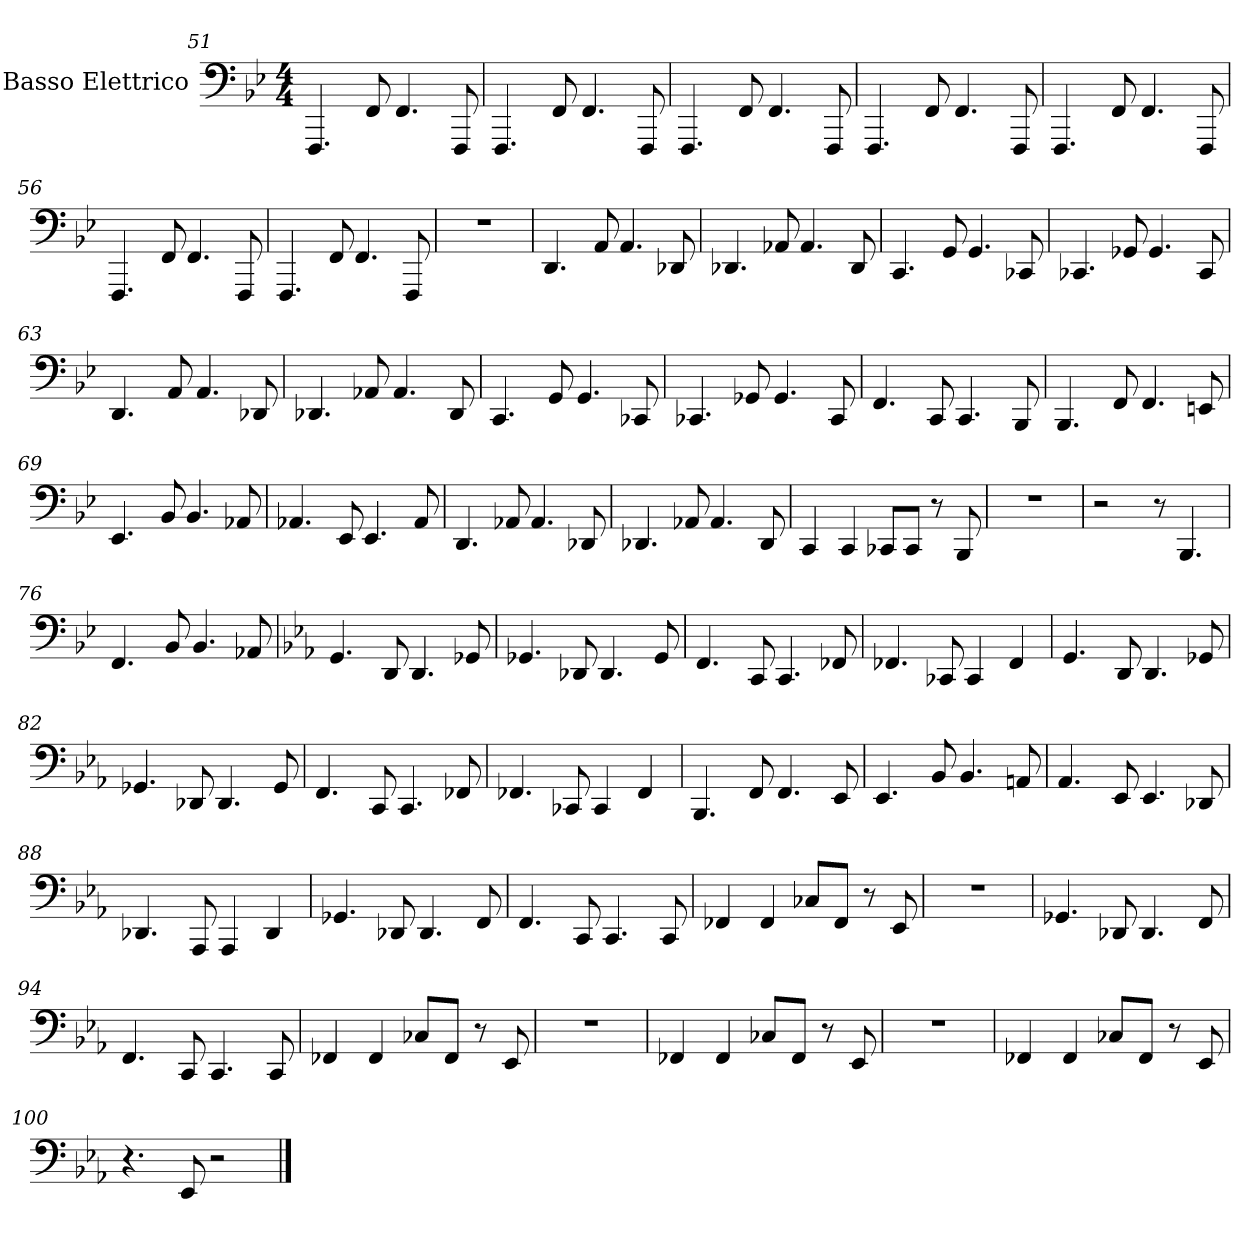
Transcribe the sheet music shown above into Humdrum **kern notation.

**kern
*part1
*staff1
*I"Basso Elettrico
*
*k[b-e-]
*B-:
*M4/4
=51
4.FFF
8FF
4.FF
8FFF
=52
4.FFF
8FF
4.FF
8FFF
=53
4.FFF
8FF
4.FF
8FFF
=54
4.FFF
8FF
4.FF
8FFF
=55
4.FFF
8FF
4.FF
8FFF
=56
4.FFF
8FF
4.FF
8FFF
=57
4.FFF
8FF
4.FF
8FFF
=58
1r
=59
4.DD
8AA
4.AA
8DD-X
=60
4.DD-X
8AA-X
4.AA-
8DD-
=61
4.CC
8GG
4.GG
8CC-X
=62
4.CC-X
8GG-X
4.GG-
8CC-
=63
4.DD
8AA
4.AA
8DD-X
=64
4.DD-X
8AA-X
4.AA-
8DD-
=65
4.CC
8GG
4.GG
8CC-X
=66
4.CC-X
8GG-X
4.GG-
8CC-
=67
4.FF
8CC
4.CC
8BBB-
=68
4.BBB-
8FF
4.FF
8EEn
=69
4.EE-
8BB-
4.BB-
8AA-X
=70
4.AA-X
8EE-
4.EE-
8AA-
=71
4.DD
8AA-X
4.AA-
8DD-X
=72
4.DD-X
8AA-X
4.AA-
8DD-
=73
4CC
4CC
8CC-XL
8CC-J
8r
8BBB-
=74
1r
=75
2r
8r
4.BBB-
=76
4.FF
8BB-
4.BB-
8AA-X
=77
*k[b-e-a-]
*E-:
4.GG
8DD
4.DD
8GG-X
=78
4.GG-X
8DD-X
4.DD-
8GG-
=79
4.FF
8CC
4.CC
8FF-X
=80
4.FF-X
8CC-X
4CC-
4FF-
=81
4.GG
8DD
4.DD
8GG-X
=82
4.GG-X
8DD-X
4.DD-
8GG-
=83
4.FF
8CC
4.CC
8FF-X
=84
4.FF-X
8CC-X
4CC-
4FF-
=85
4.BBB-
8FF
4.FF
8EE-
=86
4.EE-
8BB-
4.BB-
8AAn
=87
4.AA-
8EE-
4.EE-
8DD-X
=88
4.DD-X
8AAA-
4AAA-
4DD-
=89
4.GG-X
8DD-X
4.DD-
8FF
=90
4.FF
8CC
4.CC
8CC
=91
4FF-X
4FF-
8C-XL
8FF-J
8r
8EE-
=92
1r
=93
4.GG-X
8DD-X
4.DD-
8FF
=94
4.FF
8CC
4.CC
8CC
=95
4FF-X
4FF-
8C-XL
8FF-J
8r
8EE-
=96
1r
=97
4FF-X
4FF-
8C-XL
8FF-J
8r
8EE-
=98
1r
=99
4FF-X
4FF-
8C-XL
8FF-J
8r
8EE-
=100
4.r
8EE-
2r
==
*-
